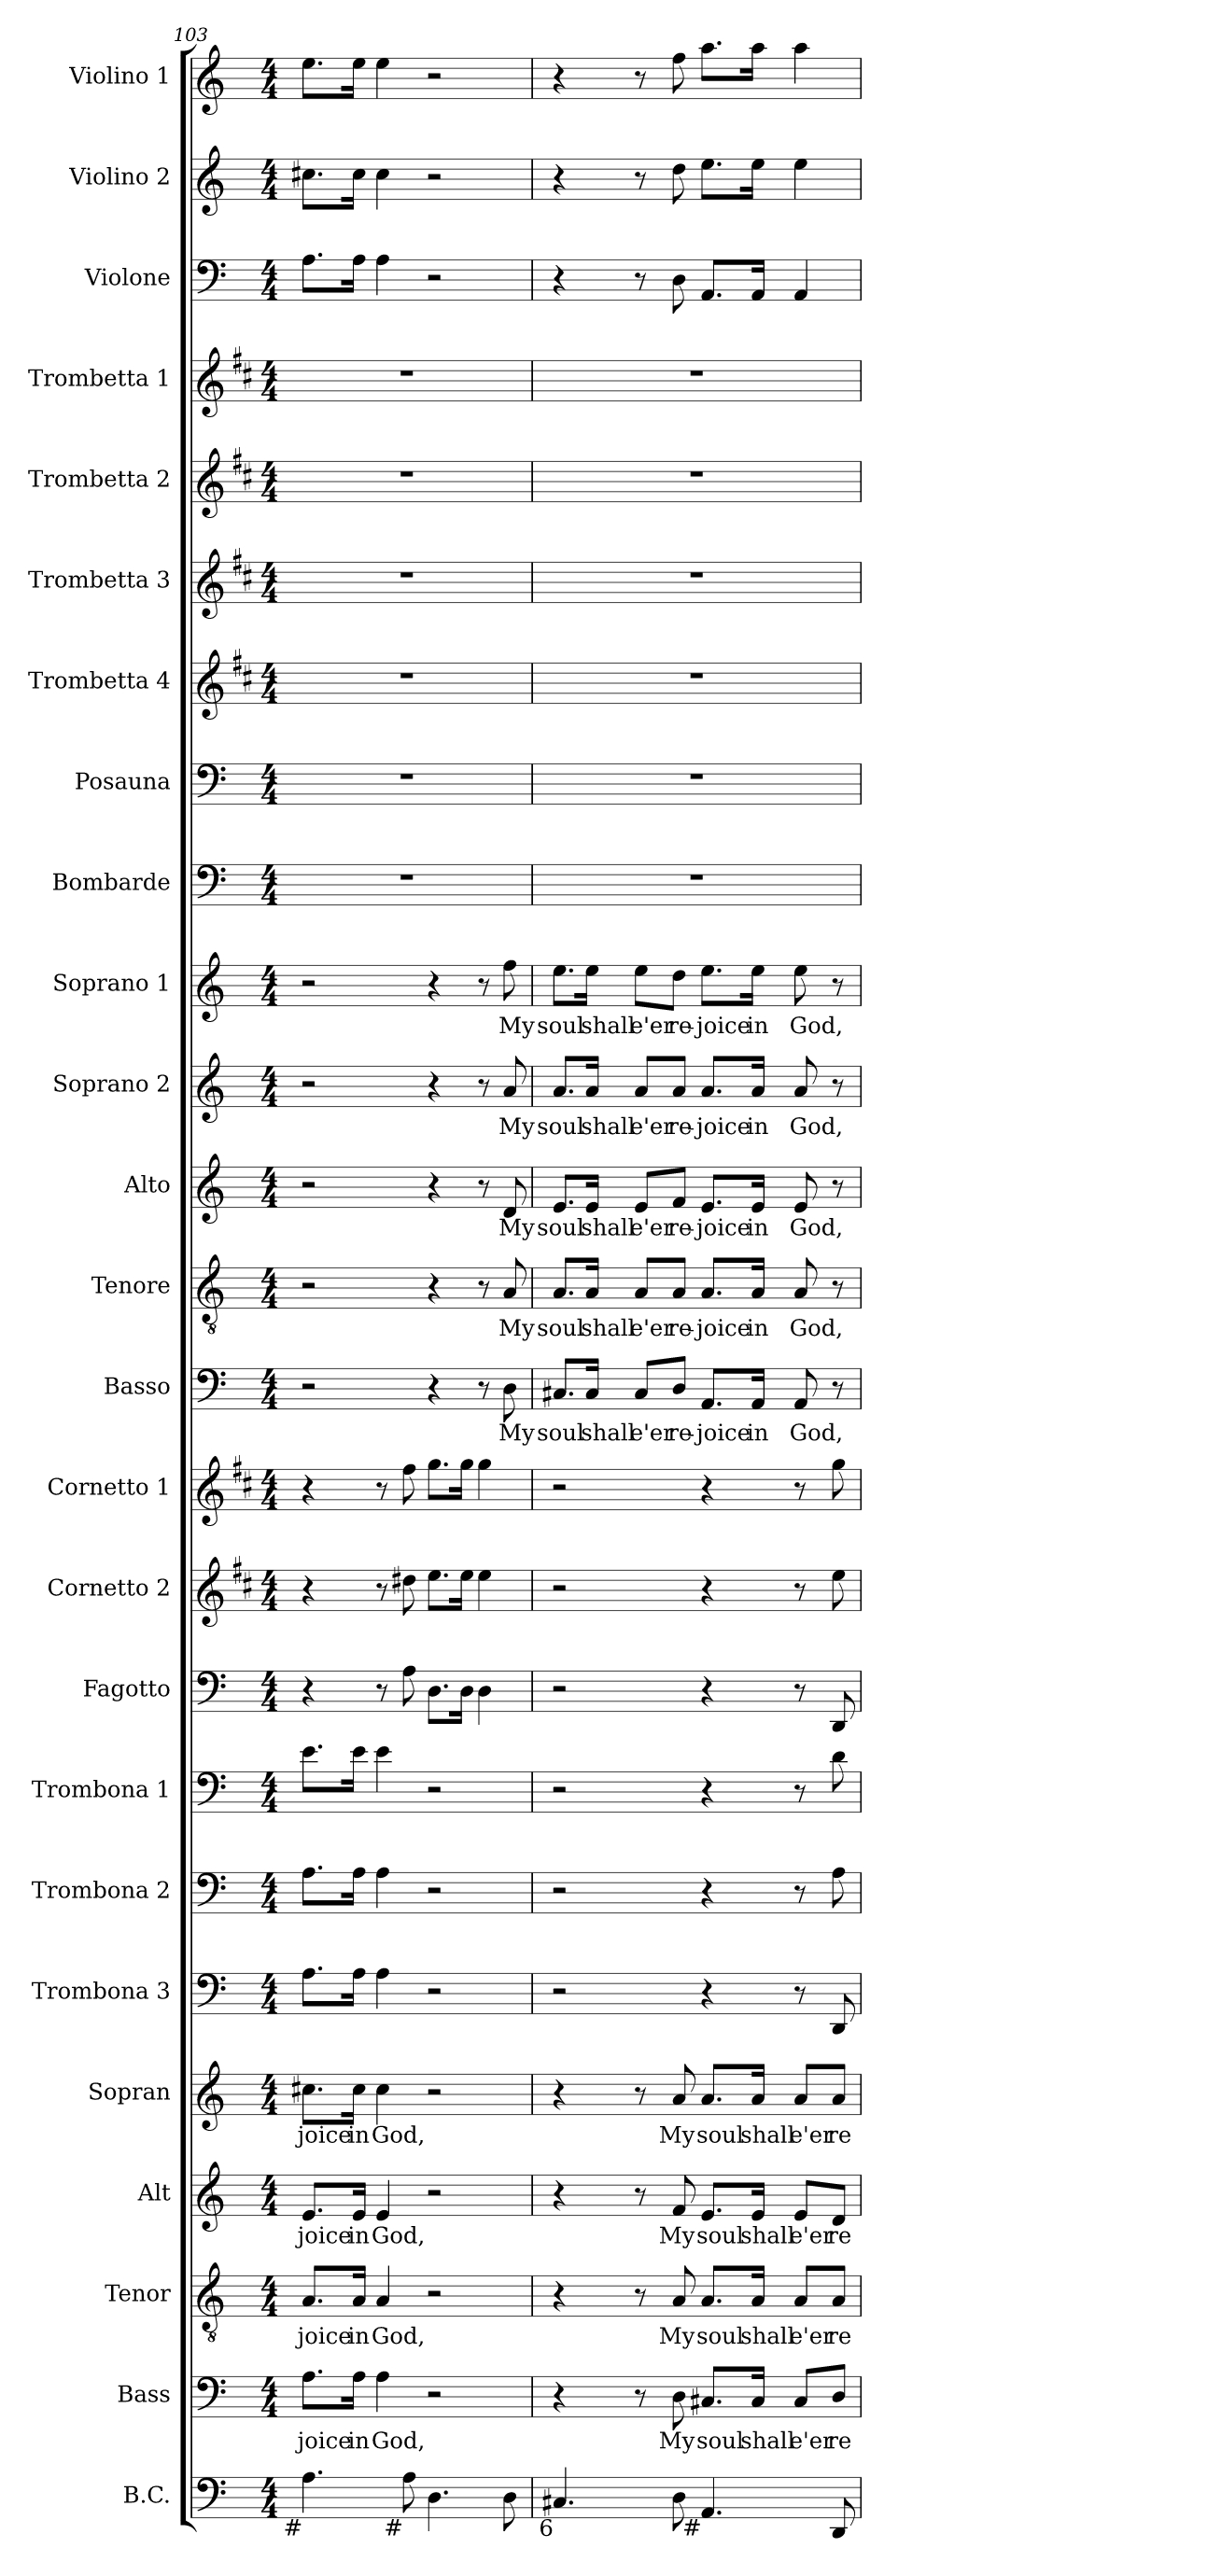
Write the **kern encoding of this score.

**kern	**kern	**text	**kern	**text	**kern	**text	**kern	**text	**kern	**kern	**kern	**kern	**kern	**kern	**kern	**text	**kern	**text	**kern	**text	**kern	**text	**kern	**text	**kern	**kern	**kern	**kern	**kern	**kern	**kern	**kern	**kern
*part25	*part24	*part24	*part23	*part23	*part22	*part22	*part21	*part21	*part20	*part19	*part18	*part17	*part16	*part15	*part14	*part14	*part13	*part13	*part12	*part12	*part11	*part11	*part10	*part10	*part9	*part8	*part7	*part6	*part5	*part4	*part3	*part2	*part1
*staff25	*staff24	*staff24	*staff23	*staff23	*staff22	*staff22	*staff21	*staff21	*staff20	*staff19	*staff18	*staff17	*staff16	*staff15	*staff14	*staff14	*staff13	*staff13	*staff12	*staff12	*staff11	*staff11	*staff10	*staff10	*staff9	*staff8	*staff7	*staff6	*staff5	*staff4	*staff3	*staff2	*staff1
*I"B.C.	*I"Bass	*	*I"Tenor	*	*I"Alt	*	*I"Sopran	*	*I"Trombona 3	*I"Trombona 2	*I"Trombona 1	*I"Fagotto	*I"Cornetto 2	*I"Cornetto 1	*I"Basso	*	*I"Tenore	*	*I"Alto	*	*I"Soprano 2	*	*I"Soprano 1	*	*I"Bombarde	*I"Posauna	*I"Trombetta 4	*I"Trombetta 3	*I"Trombetta 2	*I"Trombetta 1	*I"Violone	*I"Violino 2	*I"Violino 1
*I'B.C.	*I'B.	*	*I'T.	*	*I'A.	*	*I'S.	*	*I'Tbn. 2	*I'Tbn. 2	*I'Tbn. 1	*I'Fag.	*I'Cor. 2	*I'Cor. 1	*I'B.	*	*I'T.	*	*I'A.	*	*I'S.	*	*I'S.	*	*	*	*	*	*	*	*	*I'Vl. 2	*I'Vl. 1
*clefF4	*clefF4	*	*clefGv2	*	*clefG2	*	*clefG2	*	*clefF4	*clefF4	*clefF4	*clefF4	*clefG2	*clefG2	*clefF4	*	*clefGv2	*	*clefG2	*	*clefG2	*	*clefG2	*	*clefF4	*clefF4	*clefG2	*clefG2	*clefG2	*clefG2	*clefF4	*clefG2	*clefG2
*	*	*	*ITrd7c12	*	*	*	*	*	*	*	*	*	*ITrd1c2	*ITrd1c2	*	*	*ITrd7c12	*	*	*	*	*	*	*	*	*	*ITrd1c2	*ITrd1c2	*ITrd1c2	*ITrd1c2	*	*	*
*k[]	*k[]	*	*k[]	*	*k[]	*	*k[]	*	*k[]	*k[]	*k[]	*k[]	*k[]	*k[]	*k[]	*	*k[]	*	*k[]	*	*k[]	*	*k[]	*	*k[]	*k[]	*k[]	*k[]	*k[]	*k[]	*k[]	*k[]	*k[]
*C:	*C:	*	*C:	*	*C:	*	*C:	*	*C:	*C:	*C:	*C:	*C:	*C:	*C:	*	*C:	*	*C:	*	*C:	*	*C:	*	*C:	*C:	*C:	*C:	*C:	*C:	*C:	*C:	*C:
*M4/4	*M4/4	*	*M4/4	*	*M4/4	*	*M4/4	*	*M4/4	*M4/4	*M4/4	*M4/4	*M4/4	*M4/4	*M4/4	*	*M4/4	*	*M4/4	*	*M4/4	*	*M4/4	*	*M4/4	*M4/4	*M4/4	*M4/4	*M4/4	*M4/4	*M4/4	*M4/4	*M4/4
=103	=103	=103	=103	=103	=103	=103	=103	=103	=103	=103	=103	=103	=103	=103	=103	=103	=103	=103	=103	=103	=103	=103	=103	=103	=103	=103	=103	=103	=103	=103	=103	=103	=103
!	!	!LO:LY:b:color=#000000	!	!	!	!	!	!	!	!	!	!	!	!	!	!	!	!	!	!	!	!	!	!	!	!	!	!	!	!	!	!	!
!	!	!	!	!LO:LY:b:color=#000000	!	!	!	!	!	!	!	!	!	!	!	!	!	!	!	!	!	!	!	!	!	!	!	!	!	!	!	!	!
!	!	!	!	!	!	!LO:LY:b:color=#000000	!	!	!	!	!	!	!	!	!	!	!	!	!	!	!	!	!	!	!	!	!	!	!	!	!	!	!
!LO:TX:b:rj:t=#	!	!	!	!	!	!	!	!	!	!	!	!	!	!	!	!	!	!	!	!	!	!	!	!	!	!	!	!	!	!	!	!	!
!	!	!	!	!	!	!	!	!LO:LY:b:color=#000000	!	!	!	!	!	!	!	!	!	!	!	!	!	!	!	!	!	!	!	!	!	!	!	!	!
4.Ai\	8.Ai\L	-joice	8.AAi/L	-joice	8.ei/L	-joice	8.cc#Xi\L	-joice	8.Ai\L	8.Ai\L	8.ei\L	4r	4r	4r	2r	.	2r	.	2r	.	2r	.	2r	.	1r	1r	1r	1r	1r	1r	8.Ai\L	8.cc#Xi\L	8.eei\L
!	!	!LO:LY:b:color=#000000	!	!	!	!	!	!	!	!	!	!	!	!	!	!	!	!	!	!	!	!	!	!	!	!	!	!	!	!	!	!	!
!	!	!	!	!LO:LY:b:color=#000000	!	!	!	!	!	!	!	!	!	!	!	!	!	!	!	!	!	!	!	!	!	!	!	!	!	!	!	!	!
!	!	!	!	!	!	!LO:LY:b:color=#000000	!	!	!	!	!	!	!	!	!	!	!	!	!	!	!	!	!	!	!	!	!	!	!	!	!	!	!
!	!	!	!	!	!	!	!	!LO:LY:b:color=#000000	!	!	!	!	!	!	!	!	!	!	!	!	!	!	!	!	!	!	!	!	!	!	!	!	!
.	16Ai\Jk	in	16AAi/Jk	in	16ei/Jk	in	16cc#i\Jk	in	16Ai\Jk	16Ai\Jk	16ei\Jk	.	.	.	.	.	.	.	.	.	.	.	.	.	.	.	.	.	.	.	16Ai\Jk	16cc#i\Jk	16eei\Jk
!	!	!LO:LY:b:color=#000000	!	!	!	!	!	!	!	!	!	!	!	!	!	!	!	!	!	!	!	!	!	!	!	!	!	!	!	!	!	!	!
!	!	!	!	!LO:LY:b:color=#000000	!	!	!	!	!	!	!	!	!	!	!	!	!	!	!	!	!	!	!	!	!	!	!	!	!	!	!	!	!
!	!	!	!	!	!	!LO:LY:b:color=#000000	!	!	!	!	!	!	!	!	!	!	!	!	!	!	!	!	!	!	!	!	!	!	!	!	!	!	!
!	!	!	!	!	!	!	!	!LO:LY:b:color=#000000	!	!	!	!	!	!	!	!	!	!	!	!	!	!	!	!	!	!	!	!	!	!	!	!	!
.	4Ai\	God,	4AAi/	God,	4ei/	God,	4cc#i\	God,	4Ai\	4Ai\	4ei\	8r	8r	8r	.	.	.	.	.	.	.	.	.	.	.	.	.	.	.	.	4Ai\	4cc#i\	4eei\
!LO:TX:b:rj:t=#	!	!	!	!	!	!	!	!	!	!	!	!	!	!	!	!	!	!	!	!	!	!	!	!	!	!	!	!	!	!	!	!	!
8Ai\	.	.	.	.	.	.	.	.	.	.	.	8Ai\	8cc#Xi\	8eei\	.	.	.	.	.	.	.	.	.	.	.	.	.	.	.	.	.	.	.
4.Di\	2r	.	2r	.	2r	.	2r	.	2r	2r	2r	8.Di\L	8.ddi\L	8.ffi\L	4r	.	4r	.	4r	.	4r	.	4r	.	.	.	.	.	.	.	2r	2r	2r
.	.	.	.	.	.	.	.	.	.	.	.	16Di\Jk	16ddi\Jk	16ffi\Jk	.	.	.	.	.	.	.	.	.	.	.	.	.	.	.	.	.	.	.
.	.	.	.	.	.	.	.	.	.	.	.	4Di\	4ddi\	4ffi\	8r	.	8r	.	8r	.	8r	.	8r	.	.	.	.	.	.	.	.	.	.
!	!	!	!	!	!	!	!	!	!	!	!	!	!	!	!	!LO:LY:b:color=#000000	!	!	!	!	!	!	!	!	!	!	!	!	!	!	!	!	!
!	!	!	!	!	!	!	!	!	!	!	!	!	!	!	!	!	!	!LO:LY:b:color=#000000	!	!	!	!	!	!	!	!	!	!	!	!	!	!	!
!	!	!	!	!	!	!	!	!	!	!	!	!	!	!	!	!	!	!	!	!LO:LY:b:color=#000000	!	!	!	!	!	!	!	!	!	!	!	!	!
!	!	!	!	!	!	!	!	!	!	!	!	!	!	!	!	!	!	!	!	!	!	!LO:LY:b:color=#000000	!	!	!	!	!	!	!	!	!	!	!
!	!	!	!	!	!	!	!	!	!	!	!	!	!	!	!	!	!	!	!	!	!	!	!	!LO:LY:b:color=#000000	!	!	!	!	!	!	!	!	!
8Di\	.	.	.	.	.	.	.	.	.	.	.	.	.	.	8Di\	My	8AAi/	My	8di/	My	8ai/	My	8ffi\	My	.	.	.	.	.	.	.	.	.
=104	=104	=104	=104	=104	=104	=104	=104	=104	=104	=104	=104	=104	=104	=104	=104	=104	=104	=104	=104	=104	=104	=104	=104	=104	=104	=104	=104	=104	=104	=104	=104	=104	=104
!	!	!	!	!	!	!	!	!	!	!	!	!	!	!	!	!LO:LY:b:color=#000000	!	!	!	!	!	!	!	!	!	!	!	!	!	!	!	!	!
!	!	!	!	!	!	!	!	!	!	!	!	!	!	!	!	!	!	!LO:LY:b:color=#000000	!	!	!	!	!	!	!	!	!	!	!	!	!	!	!
!	!	!	!	!	!	!	!	!	!	!	!	!	!	!	!	!	!	!	!	!LO:LY:b:color=#000000	!	!	!	!	!	!	!	!	!	!	!	!	!
!	!	!	!	!	!	!	!	!	!	!	!	!	!	!	!	!	!	!	!	!	!	!LO:LY:b:color=#000000	!	!	!	!	!	!	!	!	!	!	!
!LO:TX:b:rj:t=6	!	!	!	!	!	!	!	!	!	!	!	!	!	!	!	!	!	!	!	!	!	!	!	!	!	!	!	!	!	!	!	!	!
!	!	!	!	!	!	!	!	!	!	!	!	!	!	!	!	!	!	!	!	!	!	!	!	!LO:LY:b:color=#000000	!	!	!	!	!	!	!	!	!
4.C#Xi/	4r	.	4r	.	4r	.	4r	.	2r	2r	2r	2r	2r	2r	8.C#Xi/L	soul	8.AAi/L	soul	8.ei/L	soul	8.ai/L	soul	8.eei\L	soul	1r	1r	1r	1r	1r	1r	4r	4r	4r
!	!	!	!	!	!	!	!	!	!	!	!	!	!	!	!	!LO:LY:b:color=#000000	!	!	!	!	!	!	!	!	!	!	!	!	!	!	!	!	!
!	!	!	!	!	!	!	!	!	!	!	!	!	!	!	!	!	!	!LO:LY:b:color=#000000	!	!	!	!	!	!	!	!	!	!	!	!	!	!	!
!	!	!	!	!	!	!	!	!	!	!	!	!	!	!	!	!	!	!	!	!LO:LY:b:color=#000000	!	!	!	!	!	!	!	!	!	!	!	!	!
!	!	!	!	!	!	!	!	!	!	!	!	!	!	!	!	!	!	!	!	!	!	!LO:LY:b:color=#000000	!	!	!	!	!	!	!	!	!	!	!
!	!	!	!	!	!	!	!	!	!	!	!	!	!	!	!	!	!	!	!	!	!	!	!	!LO:LY:b:color=#000000	!	!	!	!	!	!	!	!	!
.	.	.	.	.	.	.	.	.	.	.	.	.	.	.	16C#i/Jk	shall	16AAi/Jk	shall	16ei/Jk	shall	16ai/Jk	shall	16eei\Jk	shall	.	.	.	.	.	.	.	.	.
!	!	!	!	!	!	!	!	!	!	!	!	!	!	!	!	!LO:LY:b:color=#000000	!	!	!	!	!	!	!	!	!	!	!	!	!	!	!	!	!
!	!	!	!	!	!	!	!	!	!	!	!	!	!	!	!	!	!	!LO:LY:b:color=#000000	!	!	!	!	!	!	!	!	!	!	!	!	!	!	!
!	!	!	!	!	!	!	!	!	!	!	!	!	!	!	!	!	!	!	!	!LO:LY:b:color=#000000	!	!	!	!	!	!	!	!	!	!	!	!	!
!	!	!	!	!	!	!	!	!	!	!	!	!	!	!	!	!	!	!	!	!	!	!LO:LY:b:color=#000000	!	!	!	!	!	!	!	!	!	!	!
!	!	!	!	!	!	!	!	!	!	!	!	!	!	!	!	!	!	!	!	!	!	!	!	!LO:LY:b:color=#000000	!	!	!	!	!	!	!	!	!
.	8r	.	8r	.	8r	.	8r	.	.	.	.	.	.	.	8C#i/L	e'er	8AAi/L	e'er	8ei/L	e'er	8ai/L	e'er	8eei\L	e'er	.	.	.	.	.	.	8r	8r	8r
!	!	!LO:LY:b:color=#000000	!	!	!	!	!	!	!	!	!	!	!	!	!	!	!	!	!	!	!	!	!	!	!	!	!	!	!	!	!	!	!
!	!	!	!	!LO:LY:b:color=#000000	!	!	!	!	!	!	!	!	!	!	!	!	!	!	!	!	!	!	!	!	!	!	!	!	!	!	!	!	!
!	!	!	!	!	!	!LO:LY:b:color=#000000	!	!	!	!	!	!	!	!	!	!	!	!	!	!	!	!	!	!	!	!	!	!	!	!	!	!	!
!	!	!	!	!	!	!	!	!LO:LY:b:color=#000000	!	!	!	!	!	!	!	!	!	!	!	!	!	!	!	!	!	!	!	!	!	!	!	!	!
!	!	!	!	!	!	!	!	!	!	!	!	!	!	!	!	!LO:LY:b:color=#000000	!	!	!	!	!	!	!	!	!	!	!	!	!	!	!	!	!
!	!	!	!	!	!	!	!	!	!	!	!	!	!	!	!	!	!	!LO:LY:b:color=#000000	!	!	!	!	!	!	!	!	!	!	!	!	!	!	!
!	!	!	!	!	!	!	!	!	!	!	!	!	!	!	!	!	!	!	!	!LO:LY:b:color=#000000	!	!	!	!	!	!	!	!	!	!	!	!	!
!	!	!	!	!	!	!	!	!	!	!	!	!	!	!	!	!	!	!	!	!	!	!LO:LY:b:color=#000000	!	!	!	!	!	!	!	!	!	!	!
!	!	!	!	!	!	!	!	!	!	!	!	!	!	!	!	!	!	!	!	!	!	!	!	!LO:LY:b:color=#000000	!	!	!	!	!	!	!	!	!
8Di\	8Di\	My	8AAi/	My	8fi/	My	8ai/	My	.	.	.	.	.	.	8Di/J	re-	8AAi/J	re-	8fi/J	re-	8ai/J	re-	8ddi\J	re-	.	.	.	.	.	.	8Di\	8ddi\	8ffi\
!	!	!LO:LY:b:color=#000000	!	!	!	!	!	!	!	!	!	!	!	!	!	!	!	!	!	!	!	!	!	!	!	!	!	!	!	!	!	!	!
!	!	!	!	!LO:LY:b:color=#000000	!	!	!	!	!	!	!	!	!	!	!	!	!	!	!	!	!	!	!	!	!	!	!	!	!	!	!	!	!
!	!	!	!	!	!	!LO:LY:b:color=#000000	!	!	!	!	!	!	!	!	!	!	!	!	!	!	!	!	!	!	!	!	!	!	!	!	!	!	!
!	!	!	!	!	!	!	!	!LO:LY:b:color=#000000	!	!	!	!	!	!	!	!	!	!	!	!	!	!	!	!	!	!	!	!	!	!	!	!	!
!	!	!	!	!	!	!	!	!	!	!	!	!	!	!	!	!LO:LY:b:color=#000000	!	!	!	!	!	!	!	!	!	!	!	!	!	!	!	!	!
!	!	!	!	!	!	!	!	!	!	!	!	!	!	!	!	!	!	!LO:LY:b:color=#000000	!	!	!	!	!	!	!	!	!	!	!	!	!	!	!
!	!	!	!	!	!	!	!	!	!	!	!	!	!	!	!	!	!	!	!	!LO:LY:b:color=#000000	!	!	!	!	!	!	!	!	!	!	!	!	!
!	!	!	!	!	!	!	!	!	!	!	!	!	!	!	!	!	!	!	!	!	!	!LO:LY:b:color=#000000	!	!	!	!	!	!	!	!	!	!	!
!LO:TX:b:rj:t=#	!	!	!	!	!	!	!	!	!	!	!	!	!	!	!	!	!	!	!	!	!	!	!	!	!	!	!	!	!	!	!	!	!
!	!	!	!	!	!	!	!	!	!	!	!	!	!	!	!	!	!	!	!	!	!	!	!	!LO:LY:b:color=#000000	!	!	!	!	!	!	!	!	!
4.AAi/	8.C#Xi/L	soul	8.AAi/L	soul	8.ei/L	soul	8.ai/L	soul	4r	4r	4r	4r	4r	4r	8.AAi/L	-joice	8.AAi/L	-joice	8.ei/L	-joice	8.ai/L	-joice	8.eei\L	-joice	.	.	.	.	.	.	8.AAi/L	8.eei\L	8.aai\L
!	!	!LO:LY:b:color=#000000	!	!	!	!	!	!	!	!	!	!	!	!	!	!	!	!	!	!	!	!	!	!	!	!	!	!	!	!	!	!	!
!	!	!	!	!LO:LY:b:color=#000000	!	!	!	!	!	!	!	!	!	!	!	!	!	!	!	!	!	!	!	!	!	!	!	!	!	!	!	!	!
!	!	!	!	!	!	!LO:LY:b:color=#000000	!	!	!	!	!	!	!	!	!	!	!	!	!	!	!	!	!	!	!	!	!	!	!	!	!	!	!
!	!	!	!	!	!	!	!	!LO:LY:b:color=#000000	!	!	!	!	!	!	!	!	!	!	!	!	!	!	!	!	!	!	!	!	!	!	!	!	!
!	!	!	!	!	!	!	!	!	!	!	!	!	!	!	!	!LO:LY:b:color=#000000	!	!	!	!	!	!	!	!	!	!	!	!	!	!	!	!	!
!	!	!	!	!	!	!	!	!	!	!	!	!	!	!	!	!	!	!LO:LY:b:color=#000000	!	!	!	!	!	!	!	!	!	!	!	!	!	!	!
!	!	!	!	!	!	!	!	!	!	!	!	!	!	!	!	!	!	!	!	!LO:LY:b:color=#000000	!	!	!	!	!	!	!	!	!	!	!	!	!
!	!	!	!	!	!	!	!	!	!	!	!	!	!	!	!	!	!	!	!	!	!	!LO:LY:b:color=#000000	!	!	!	!	!	!	!	!	!	!	!
!	!	!	!	!	!	!	!	!	!	!	!	!	!	!	!	!	!	!	!	!	!	!	!	!LO:LY:b:color=#000000	!	!	!	!	!	!	!	!	!
.	16C#i/Jk	shall	16AAi/Jk	shall	16ei/Jk	shall	16ai/Jk	shall	.	.	.	.	.	.	16AAi/Jk	in	16AAi/Jk	in	16ei/Jk	in	16ai/Jk	in	16eei\Jk	in	.	.	.	.	.	.	16AAi/Jk	16eei\Jk	16aai\Jk
!	!	!LO:LY:b:color=#000000	!	!	!	!	!	!	!	!	!	!	!	!	!	!	!	!	!	!	!	!	!	!	!	!	!	!	!	!	!	!	!
!	!	!	!	!LO:LY:b:color=#000000	!	!	!	!	!	!	!	!	!	!	!	!	!	!	!	!	!	!	!	!	!	!	!	!	!	!	!	!	!
!	!	!	!	!	!	!LO:LY:b:color=#000000	!	!	!	!	!	!	!	!	!	!	!	!	!	!	!	!	!	!	!	!	!	!	!	!	!	!	!
!	!	!	!	!	!	!	!	!LO:LY:b:color=#000000	!	!	!	!	!	!	!	!	!	!	!	!	!	!	!	!	!	!	!	!	!	!	!	!	!
!	!	!	!	!	!	!	!	!	!	!	!	!	!	!	!	!LO:LY:b:color=#000000	!	!	!	!	!	!	!	!	!	!	!	!	!	!	!	!	!
!	!	!	!	!	!	!	!	!	!	!	!	!	!	!	!	!	!	!LO:LY:b:color=#000000	!	!	!	!	!	!	!	!	!	!	!	!	!	!	!
!	!	!	!	!	!	!	!	!	!	!	!	!	!	!	!	!	!	!	!	!LO:LY:b:color=#000000	!	!	!	!	!	!	!	!	!	!	!	!	!
!	!	!	!	!	!	!	!	!	!	!	!	!	!	!	!	!	!	!	!	!	!	!LO:LY:b:color=#000000	!	!	!	!	!	!	!	!	!	!	!
!	!	!	!	!	!	!	!	!	!	!	!	!	!	!	!	!	!	!	!	!	!	!	!	!LO:LY:b:color=#000000	!	!	!	!	!	!	!	!	!
.	8C#i/L	e'er	8AAi/L	e'er	8ei/L	e'er	8ai/L	e'er	8r	8r	8r	8r	8r	8r	8AAi/	God,	8AAi/	God,	8ei/	God,	8ai/	God,	8eei\	God,	.	.	.	.	.	.	4AAi/	4eei\	4aai\
!	!	!LO:LY:b:color=#000000	!	!	!	!	!	!	!	!	!	!	!	!	!	!	!	!	!	!	!	!	!	!	!	!	!	!	!	!	!	!	!
!	!	!	!	!LO:LY:b:color=#000000	!	!	!	!	!	!	!	!	!	!	!	!	!	!	!	!	!	!	!	!	!	!	!	!	!	!	!	!	!
!	!	!	!	!	!	!LO:LY:b:color=#000000	!	!	!	!	!	!	!	!	!	!	!	!	!	!	!	!	!	!	!	!	!	!	!	!	!	!	!
!	!	!	!	!	!	!	!	!LO:LY:b:color=#000000	!	!	!	!	!	!	!	!	!	!	!	!	!	!	!	!	!	!	!	!	!	!	!	!	!
8DDi/	8Di/J	re-	8AAi/J	re-	8di/J	re-	8ai/J	re-	8DDi/	8Ai\	8di\	8DDi/	8ddi\	8ffi\	8r	.	8r	.	8r	.	8r	.	8r	.	.	.	.	.	.	.	.	.	.
=	=	=	=	=	=	=	=	=	=	=	=	=	=	=	=	=	=	=	=	=	=	=	=	=	=	=	=	=	=	=	=	=	=
*-	*-	*-	*-	*-	*-	*-	*-	*-	*-	*-	*-	*-	*-	*-	*-	*-	*-	*-	*-	*-	*-	*-	*-	*-	*-	*-	*-	*-	*-	*-	*-	*-	*-
